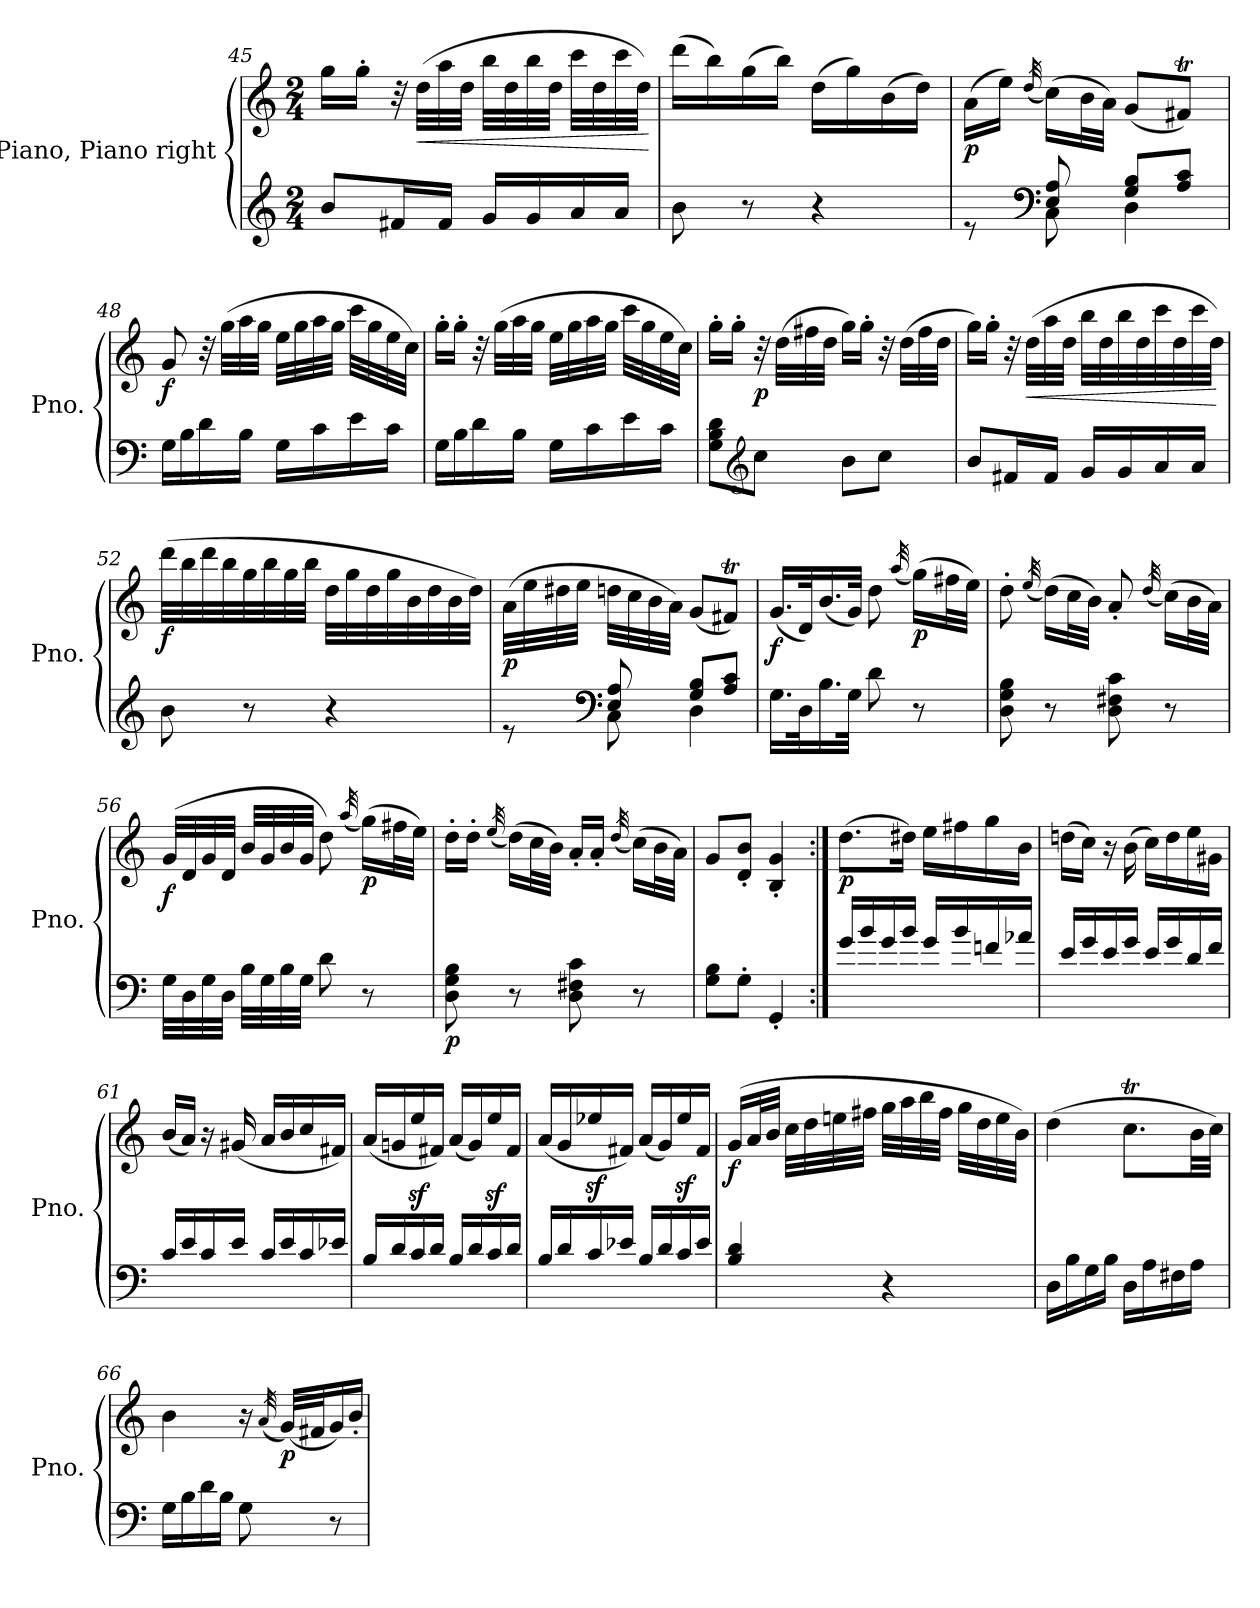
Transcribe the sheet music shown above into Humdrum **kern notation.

**kern	**kern	**dynam
*part1	*part1	*part1
*staff2	*staff1	*staff1/2
*I"Piano, Piano right	*	*
*I'Pno.	*	*
*clefG2	*clefG2	*
*k[]	*k[]	*
*M2/4	*M2/4	*
=45	=45	=45
8b/L	16gg\LL	.
.	16gg'\JJ	.
16f#X/L	32r	.
!	!	!LO:HP:b
.	(>32dd\LLL	<
16f#/JJ	32aa\	.
.	32dd\JJJ	.
16g/LL	32bb\LLL	.
.	32dd\	.
16g/	32bb\	.
.	32dd\JJJ	.
16a/	32ccc\LLL	.
.	32dd\	.
16a/JJ	32ccc\	.
.	32dd\JJJ)	.
.	.	[
=46	=46	=46
8b\	(>16ddd\LL	.
.	16bb\)	.
8r	(>16gg\	.
.	16bb\JJ)	.
4r	(>16dd\LL	.
.	16gg\)	.
.	(>16b\	.
.	16dd\JJ)	.
=47	=47	=47
*^	*	*
!	!	!	!LO:DY:b
8re	8ryy	(>16a\LL	p
.	.	16ee\JJ)	.
*clefF4	*	*	*
.	.	(<32qdd/	.
8E/ 8A/	8C\	(>16cc\LL)	.
.	.	32b\L	.
.	.	32a\JJJ)	.
8G/ 8B/L	4D\	(<8g/L	.
8A/ 8c/J	.	8f#Xt/J)	.
*v	*v	*	*
!!LO:LB:g=z
=48	=48	=48
!	!	!LO:DY:b
16G\LL	8g/	f
16B\	.	.
16d\	32r	.
.	(>32gg\LLL	.
16B\JJ	32aa\	.
.	32gg\JJJ	.
16G\LL	32ee\LLL	.
.	32gg\	.
16c\	32aa\	.
.	32gg\JJJ	.
16e\	32ccc\LLL	.
.	32gg\	.
16c\JJ	32ee\	.
.	32cc\JJJ)	.
=49	=49	=49
16G\LL	16gg'\LL	.
16B\	16gg'\JJ	.
16d\	32r	.
.	(>32gg\LLL	.
16B\JJ	32aa\	.
.	32gg\JJJ	.
16G\LL	32ee\LLL	.
.	32gg\	.
16c\	32aa\	.
.	32gg\JJJ	.
16e\	32ccc\LLL	.
.	32gg\	.
16c\JJ	32ee\	.
.	32cc\JJJ)	.
=50	=50	=50
8G\ 8B\ 8d\L	16gg'\LL	.
.	16gg'\JJ	.
*clefG2	*	*
!	!	!LO:DY:b
8cc\J	32r	p
.	(>32dd\LLL	.
.	32ff#X\	.
.	32dd\JJJ	.
8b\L	16gg\LL)	.
.	16gg'\JJ	.
8cc\J	32r	.
.	(>32dd\LLL	.
.	32ff#\	.
.	32dd\JJJ	.
!!LO:LB:g=z
=51	=51	=51
8b/L	16gg\LL)	.
.	16gg'\JJ	.
16f#X/L	32r	.
!	!	!LO:HP:b
.	(>32dd\LLL	<
16f#/JJ	32aa\	.
.	32dd\JJJ	.
16g/LL	32bb\LLL	.
.	32dd\	.
16g/	32bb\	.
.	32dd\	.
16a/	32ccc\	.
.	32dd\	.
16a/JJ	32ccc\	.
.	32dd\JJJ)	.
.	.	[
=52	=52	=52
!	!	!LO:DY:b
8b\	(>32ddd\LLL	f
.	32bb\	.
.	32ddd\	.
.	32bb\	.
8r	32gg\	.
.	32bb\	.
.	32gg\	.
.	32bb\JJJ	.
4r	32dd\LLL	.
.	32gg\	.
.	32dd\	.
.	32gg\	.
.	32b\	.
.	32dd\	.
.	32b\	.
.	32dd\JJJ)	.
=53	=53	=53
*^	*	*
!	!	!	!LO:DY:b
8re	8ryy	(>32a\LLL	p
.	.	32ee\	.
.	.	32dd#X\	.
.	.	32ee\JJJ	.
*clefF4	*	*	*
8E/ 8A/	8C\	32ddn\LLL	.
.	.	32cc\	.
.	.	32b\	.
.	.	32a\JJJ)	.
8G/ 8B/L	4D\	(<8g/L	.
8A/ 8c/J	.	8f#Xt/J)	.
*v	*v	*	*
!!LO:LB:g=z
=54	=54	=54
!	!	!LO:DY:b
16.G\LL	(<16.g/LL	f
32D\K	32d/K)	.
16.B\	(<16.b/	.
32G\JJk	32g/JJk)	.
8d\	8dd\	.
.	(<32qaa/	.
!	!	!LO:DY:b
8r	(>16gg\LL)	p
.	32ff#X\L	.
.	32ee\JJJ)	.
=55	=55	=55
8D\ 8G\ 8B\	8dd'\	.
.	(<32qee/	.
8r	(>16dd\LL)	.
.	32cc\L	.
.	32b\JJJ)	.
8D\ 8F#X\ 8c\	8a'/	.
.	(<32qdd/	.
8r	(>16cc\LL)	.
.	32b\L	.
.	32a\JJJ)	.
=56	=56	=56
!	!	!LO:DY:b
32G\LLL	(>32g/LLL	f
32D\	32d/	.
32G\	32g/	.
32D\JJJ	32d/JJJ	.
32B\LLL	32b/LLL	.
32G\	32g/	.
32B\	32b/	.
32G\JJJ	32g/JJJ	.
8d\	8dd\)	.
.	(<32qaa/	.
!	!	!LO:DY:b
8r	(>16gg\LL)	p
.	32ff#X\L	.
.	32ee\JJJ)	.
=57	=57	=57
!	!	!LO:DY:b=2
8D\ 8G\ 8B\	16dd'\LL	p
.	16dd'\JJ	.
.	(<32qee/	.
8r	(>16dd\LL)	.
.	32cc\L	.
.	32b\JJJ)	.
8D\ 8F#X\ 8c\	16a'/LL	.
.	16a'/JJ	.
.	(<32qdd/	.
8r	(>16cc\LL)	.
.	32b\L	.
.	32a\JJJ)	.
!!LO:LB:g=z
=58	=58	=58
8G\ 8B\L	8g/L	.
8G'\J	8d/' 8b/'J	.
4GG'/	4B/' 4g/'	.
=59:|!	=59:|!	=59:|!
!	!	!LO:DY:b
16g/LL	(>8.dd\L	p
16b/	.	.
16g/	.	.
16b/JJ	16dd#X\Jk)	.
16g/LL	16ee\LL	.
16b/	16ff#X\	.
16fn/	16gg\	.
16a-X/JJ	16b\JJ	.
=60	=60	=60
16e/LL	(>16ddn\LL	.
16g/	16cc\JJ)	.
16e/	16r	.
16g/JJ	(>16b\	.
16e/LL	16cc\LL)	.
16g/	16dd\	.
16d/	16ee\	.
16f/JJ	16g#X\JJ	.
=61	=61	=61
16c/LL	(<16b/LL	.
16e/	16a/JJ)	.
16c/	16r	.
16e/JJ	(<16g#X/	.
16c/LL	16a/LL	.
16e/	16b/	.
16c/	16cc/	.
16e-X/JJ	16f#X/JJ)	.
=62	=62	=62
16B/LL	(<16a/LL	.
16d/	16gn/	.
16c/	16eez</	.
16d/JJ	16f#X/JJ)	.
16B/LL	(<16a/LL	.
16d/	16g/)	.
16c/	16eez</	.
16d/JJ	16f#/JJ	.
!!LO:PB:g=z
=63	=63	=63
16B/LL	(<16a/LL	.
16d/	16g/	.
16c/	16ee-Xz</	.
16e-X/JJ	16f#X/JJ)	.
16B/LL	(<16a/LL	.
16d/	16g/)	.
16c/	16ee-z</	.
16e-/JJ	16f#/JJ	.
=64	=64	=64
!	!	!LO:DY:b
4B/ 4d/	(>16g/LL	f
.	32a/L	.
.	32b/JJJ	.
.	32cc\LLL	.
.	32dd\	.
.	32een\	.
.	32ff#X\JJJ	.
4r	32gg\LLL	.
.	32aa\	.
.	32bb\	.
.	32ff#\JJJ	.
.	32gg\LLL	.
.	32dd\	.
.	32ee\	.
.	32b\JJJ)	.
=65	=65	=65
16D\LL	(>4dd\	.
16B\	.	.
16G\	.	.
16B\JJ	.	.
16D\LL	8.ccT\L	.
16A\	.	.
16F#X\	.	.
16A\JJ	32b\LL	.
.	32cc\JJJ)	.
=66	=66	=66
16G\LL	4b\	.
16B\	.	.
16d\	.	.
16B\JJ	.	.
8G\	16r	.
.	(<32qa/	.
!	!	!LO:DY:b
.	(<32g/LLL)	p
.	32f#X/J	.
8r	16g/)	.
.	16b'/JJ	.
=	=	=
*-	*-	*-
